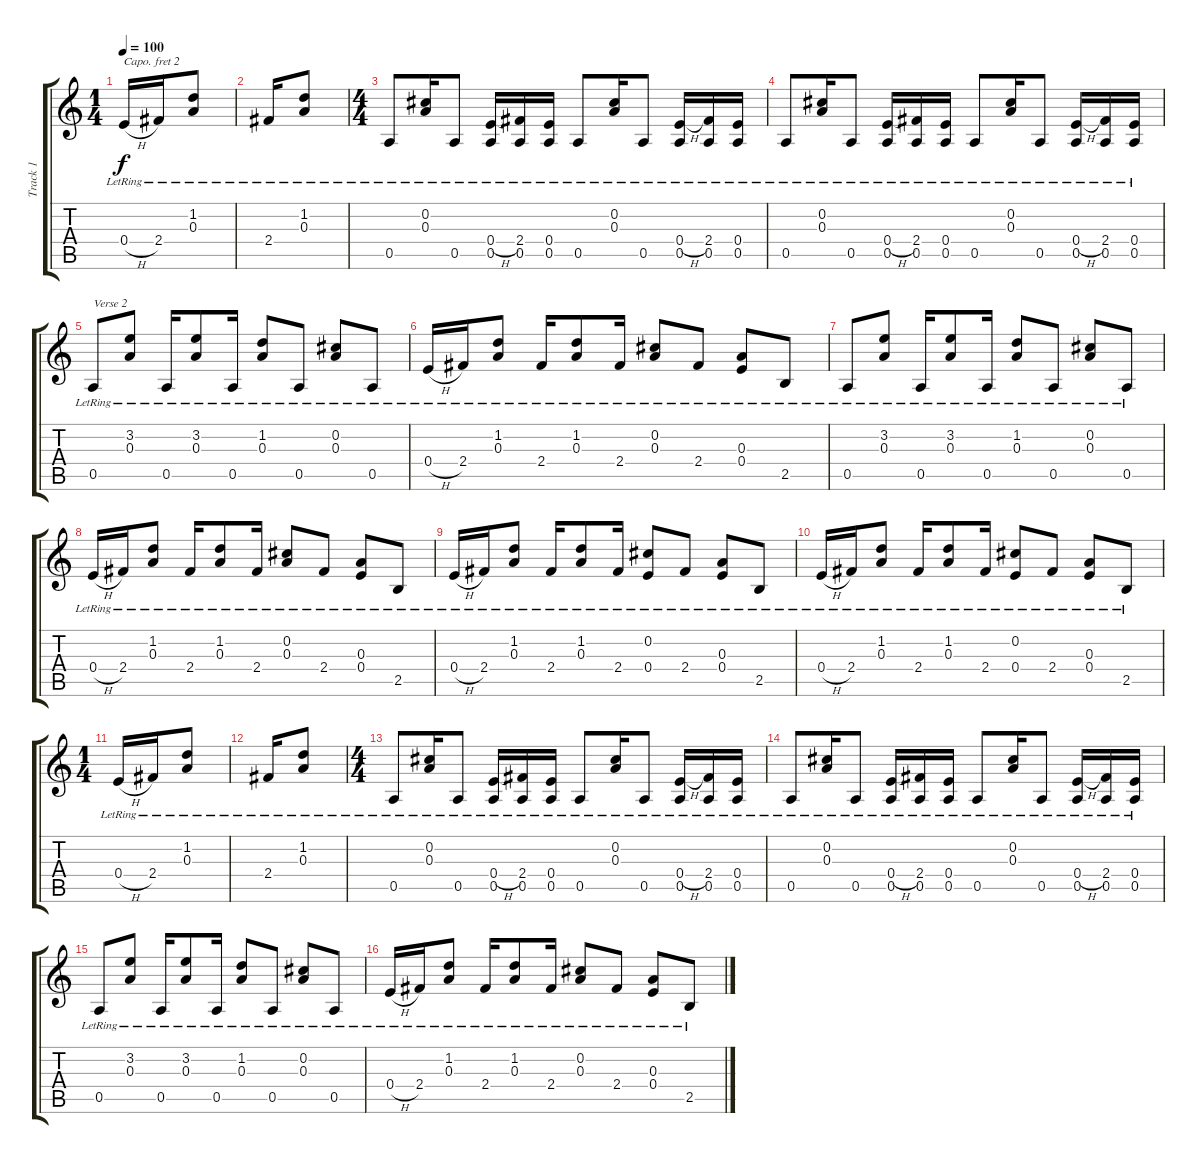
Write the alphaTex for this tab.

\track ("Track 1" "Track 1") {instrument acousticguitarsteel}
\staff {score tabs}
\capo 2
\tuning (D4 B3 G3 D3 G2 D2) {hide}
\ts (1 4)
\tempo 100
\clef g2
\ks c
0.4{h lr}.16{dy f} 2.4{lr}.16 (1.2{lr} 0.3{lr}).8 |
2.4{lr}.16 (1.2{lr} 0.3{lr}).8 |
\ts (4 4)
0.5{lr}.8 (0.2{lr} 0.3{lr}).16 0.5{lr}.8 (0.4{h lr} 0.5).16 (2.4{lr} 0.5).16 (0.4{lr} 0.5).16 0.5{lr}.8 (0.2{lr} 0.3{lr}).16 0.5{lr}.8 (0.4{h lr} 0.5).16 (2.4{lr} 0.5).16 (0.4{lr} 0.5).16 |
0.5{lr}.8 (0.2{lr} 0.3{lr}).16 0.5{lr}.8 (0.4{h lr} 0.5).16 (2.4{lr} 0.5).16 (0.4{lr} 0.5).16 0.5{lr}.8 (0.2{lr} 0.3{lr}).16 0.5{lr}.8 (0.4{h lr} 0.5).16 (2.4{lr} 0.5).16 (0.4{lr} 0.5).16 |
0.5{lr}.8{txt "Verse 2"} (3.2{lr} 0.3{lr}).8 0.5{lr}.16 (3.2{lr} 0.3{lr}).8 0.5{lr}.16 (1.2{lr} 0.3{lr}).8 0.5{lr}.8 (0.2{lr} 0.3{lr}).8 0.5{lr}.8 |
0.4{h lr}.16 2.4{lr}.16 (1.2{lr} 0.3{lr}).8 2.4{lr}.16 (1.2{lr} 0.3{lr}).8 2.4{lr}.16 (0.2{lr} 0.3{lr}).8 2.4{lr}.8 (0.3{lr} 0.4{lr}).8 2.5{lr}.8 |
0.5{lr}.8 (3.2{lr} 0.3{lr}).8 0.5{lr}.16 (3.2{lr} 0.3{lr}).8 0.5{lr}.16 (1.2{lr} 0.3{lr}).8 0.5{lr}.8 (0.2{lr} 0.3{lr}).8 0.5{lr}.8 |
0.4{h lr}.16 2.4{lr}.16 (1.2{lr} 0.3{lr}).8 2.4{lr}.16 (1.2{lr} 0.3{lr}).8 2.4{lr}.16 (0.2{lr} 0.3{lr}).8 2.4{lr}.8 (0.3{lr} 0.4{lr}).8 2.5{lr}.8 |
0.4{h lr}.16 2.4{lr}.16 (1.2{lr} 0.3{lr}).8 2.4{lr}.16 (1.2{lr} 0.3{lr}).8 2.4{lr}.16 (0.2{lr} 0.4).8 2.4{lr}.8 (0.3{lr} 0.4{lr}).8 2.5{lr}.8 |
0.4{h lr}.16 2.4{lr}.16 (1.2{lr} 0.3{lr}).8 2.4{lr}.16 (1.2{lr} 0.3{lr}).8 2.4{lr}.16 (0.2{lr} 0.4).8 2.4{lr}.8 (0.3{lr} 0.4{lr}).8 2.5{lr}.8 |
\ts (1 4)
0.4{h lr}.16 2.4{lr}.16 (1.2{lr} 0.3{lr}).8 |
2.4{lr}.16 (1.2{lr} 0.3{lr}).8 |
\ts (4 4)
0.5{lr}.8 (0.2{lr} 0.3{lr}).16 0.5{lr}.8 (0.4{h lr} 0.5).16 (2.4{lr} 0.5).16 (0.4{lr} 0.5).16 0.5{lr}.8 (0.2{lr} 0.3{lr}).16 0.5{lr}.8 (0.4{h lr} 0.5).16 (2.4{lr} 0.5).16 (0.4{lr} 0.5).16 |
0.5{lr}.8 (0.2{lr} 0.3{lr}).16 0.5{lr}.8 (0.4{h lr} 0.5).16 (2.4{lr} 0.5).16 (0.4{lr} 0.5).16 0.5{lr}.8 (0.2{lr} 0.3{lr}).16 0.5{lr}.8 (0.4{h lr} 0.5).16 (2.4{lr} 0.5).16 (0.4{lr} 0.5).16 |
0.5{lr}.8 (3.2{lr} 0.3{lr}).8 0.5{lr}.16 (3.2{lr} 0.3{lr}).8 0.5{lr}.16 (1.2{lr} 0.3{lr}).8 0.5{lr}.8 (0.2{lr} 0.3{lr}).8 0.5{lr}.8 |
0.4{h lr}.16 2.4{lr}.16 (1.2{lr} 0.3{lr}).8 2.4{lr}.16 (1.2{lr} 0.3{lr}).8 2.4{lr}.16 (0.2{lr} 0.3{lr}).8 2.4{lr}.8 (0.3{lr} 0.4{lr}).8 2.5{lr}.8
